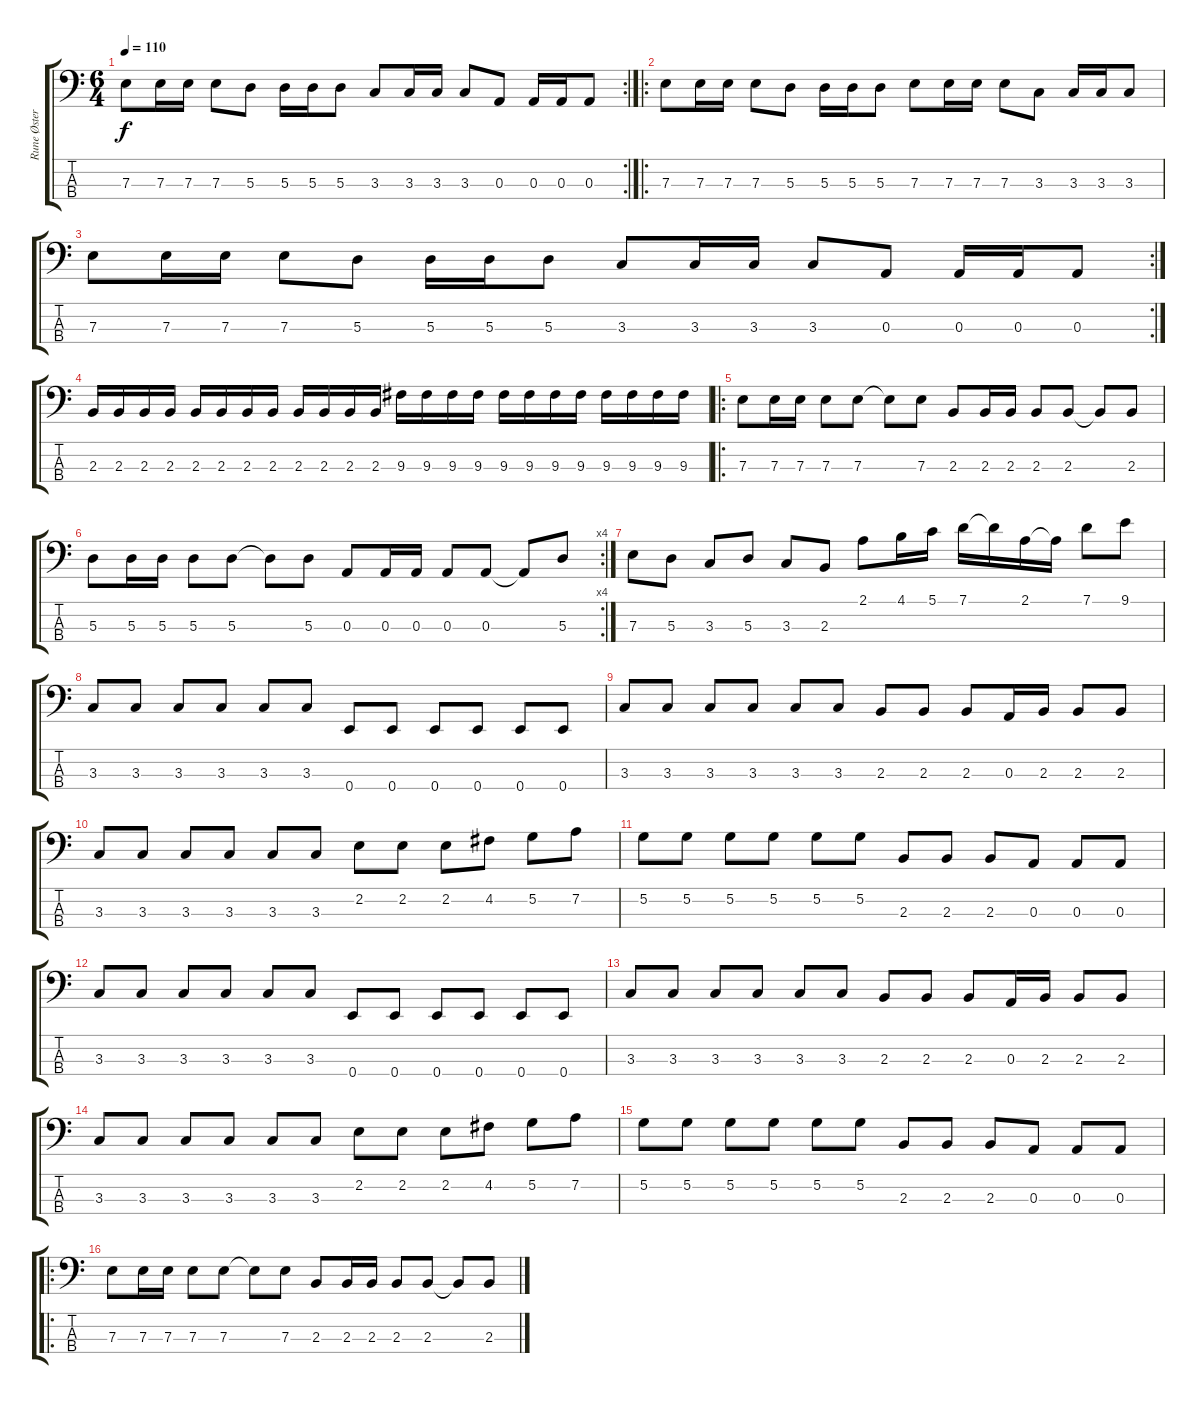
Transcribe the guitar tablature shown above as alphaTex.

\track ("Rune Østerhus" "Rune Øster") {instrument electricbassfinger}
\staff {score tabs}
\tuning (G2 D2 A1 E1) {hide}
\rc 2
\ts (6 4)
\tempo 110
\clef f4
\ks c
7.3.8{dy f} 7.3.16 7.3.16 7.3.8 5.3.8 5.3.16 5.3.16 5.3.8 3.3.8 3.3.16 3.3.16 3.3.8 0.3.8 0.3.16 0.3.16 0.3.8 |
\ro
7.3.8 7.3.16 7.3.16 7.3.8 5.3.8 5.3.16 5.3.16 5.3.8 7.3.8 7.3.16 7.3.16 7.3.8 3.3.8 3.3.16 3.3.16 3.3.8 |
\rc 2
7.3.8 7.3.16 7.3.16 7.3.8 5.3.8 5.3.16 5.3.16 5.3.8 3.3.8 3.3.16 3.3.16 3.3.8 0.3.8 0.3.16 0.3.16 0.3.8 |
2.3.16 2.3.16 2.3.16 2.3.16 2.3.16 2.3.16 2.3.16 2.3.16 2.3.16 2.3.16 2.3.16 2.3.16 9.3.16 9.3.16 9.3.16 9.3.16 9.3.16 9.3.16 9.3.16 9.3.16 9.3.16 9.3.16 9.3.16 9.3.16 |
\ro
7.3.8 7.3.16 7.3.16 7.3.8 7.3.8 7.3{t}.8 7.3.8 2.3.8 2.3.16 2.3.16 2.3.8 2.3.8 2.3{t}.8 2.3.8 |
\rc 4
5.3.8 5.3.16 5.3.16 5.3.8 5.3.8 5.3{t}.8 5.3.8 0.3.8 0.3.16 0.3.16 0.3.8 0.3.8 0.3{t}.8 5.3.8 |
7.3.8 5.3.8 3.3.8 5.3.8 3.3.8 2.3.8 2.1.8 4.1.16 5.1.16 7.1.16 7.1{t}.16 2.1.16 2.1{t}.16 7.1.8 9.1.8 |
3.3.8 3.3.8 3.3.8 3.3.8 3.3.8 3.3.8 0.4.8 0.4.8 0.4.8 0.4.8 0.4.8 0.4.8 |
3.3.8 3.3.8 3.3.8 3.3.8 3.3.8 3.3.8 2.3.8 2.3.8 2.3.8 0.3.16 2.3.16 2.3.8 2.3.8 |
3.3.8 3.3.8 3.3.8 3.3.8 3.3.8 3.3.8 2.2.8 2.2.8 2.2.8 4.2.8 5.2.8 7.2.8 |
5.2.8 5.2.8 5.2.8 5.2.8 5.2.8 5.2.8 2.3.8 2.3.8 2.3.8 0.3.8 0.3.8 0.3.8 |
3.3.8 3.3.8 3.3.8 3.3.8 3.3.8 3.3.8 0.4.8 0.4.8 0.4.8 0.4.8 0.4.8 0.4.8 |
3.3.8 3.3.8 3.3.8 3.3.8 3.3.8 3.3.8 2.3.8 2.3.8 2.3.8 0.3.16 2.3.16 2.3.8 2.3.8 |
3.3.8 3.3.8 3.3.8 3.3.8 3.3.8 3.3.8 2.2.8 2.2.8 2.2.8 4.2.8 5.2.8 7.2.8 |
5.2.8 5.2.8 5.2.8 5.2.8 5.2.8 5.2.8 2.3.8 2.3.8 2.3.8 0.3.8 0.3.8 0.3.8 |
\ro
7.3.8 7.3.16 7.3.16 7.3.8 7.3.8 7.3{t}.8 7.3.8 2.3.8 2.3.16 2.3.16 2.3.8 2.3.8 2.3{t}.8 2.3.8
